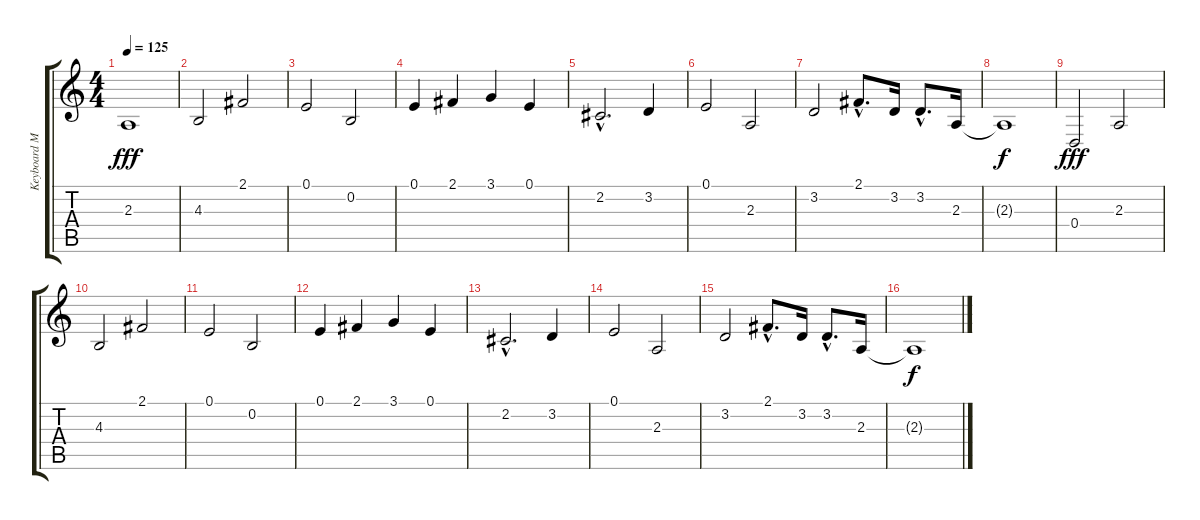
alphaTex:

\track ("Keyboard Melody" "Keyboard M") {instrument whistle}
\staff {score tabs}
\tuning (E4 B3 G3 D3 A2 E2) {hide}
\ts (4 4)
\tempo 125
\clef g2
\ks c
2.3.1{dy fff instrument whistle} |
4.3.2 2.1.2 |
0.1.2 0.2.2 |
0.1.4 2.1.4 3.1.4 0.1.4 |
2.2{hac}.2{d} 3.2.4 |
0.1.2 2.3.2 |
3.2.2 2.1{hac}.8{d} 3.2.16 3.2{hac}.8{d} 2.3.16 |
2.3{t}.1{dy f} |
0.4.2{dy fff} 2.3.2 |
4.3.2 2.1.2 |
0.1.2 0.2.2 |
0.1.4 2.1.4 3.1.4 0.1.4 |
2.2{hac}.2{d} 3.2.4 |
0.1.2 2.3.2 |
3.2.2 2.1{hac}.8{d} 3.2.16 3.2{hac}.8{d} 2.3.16 |
2.3{t}.1{dy f}
